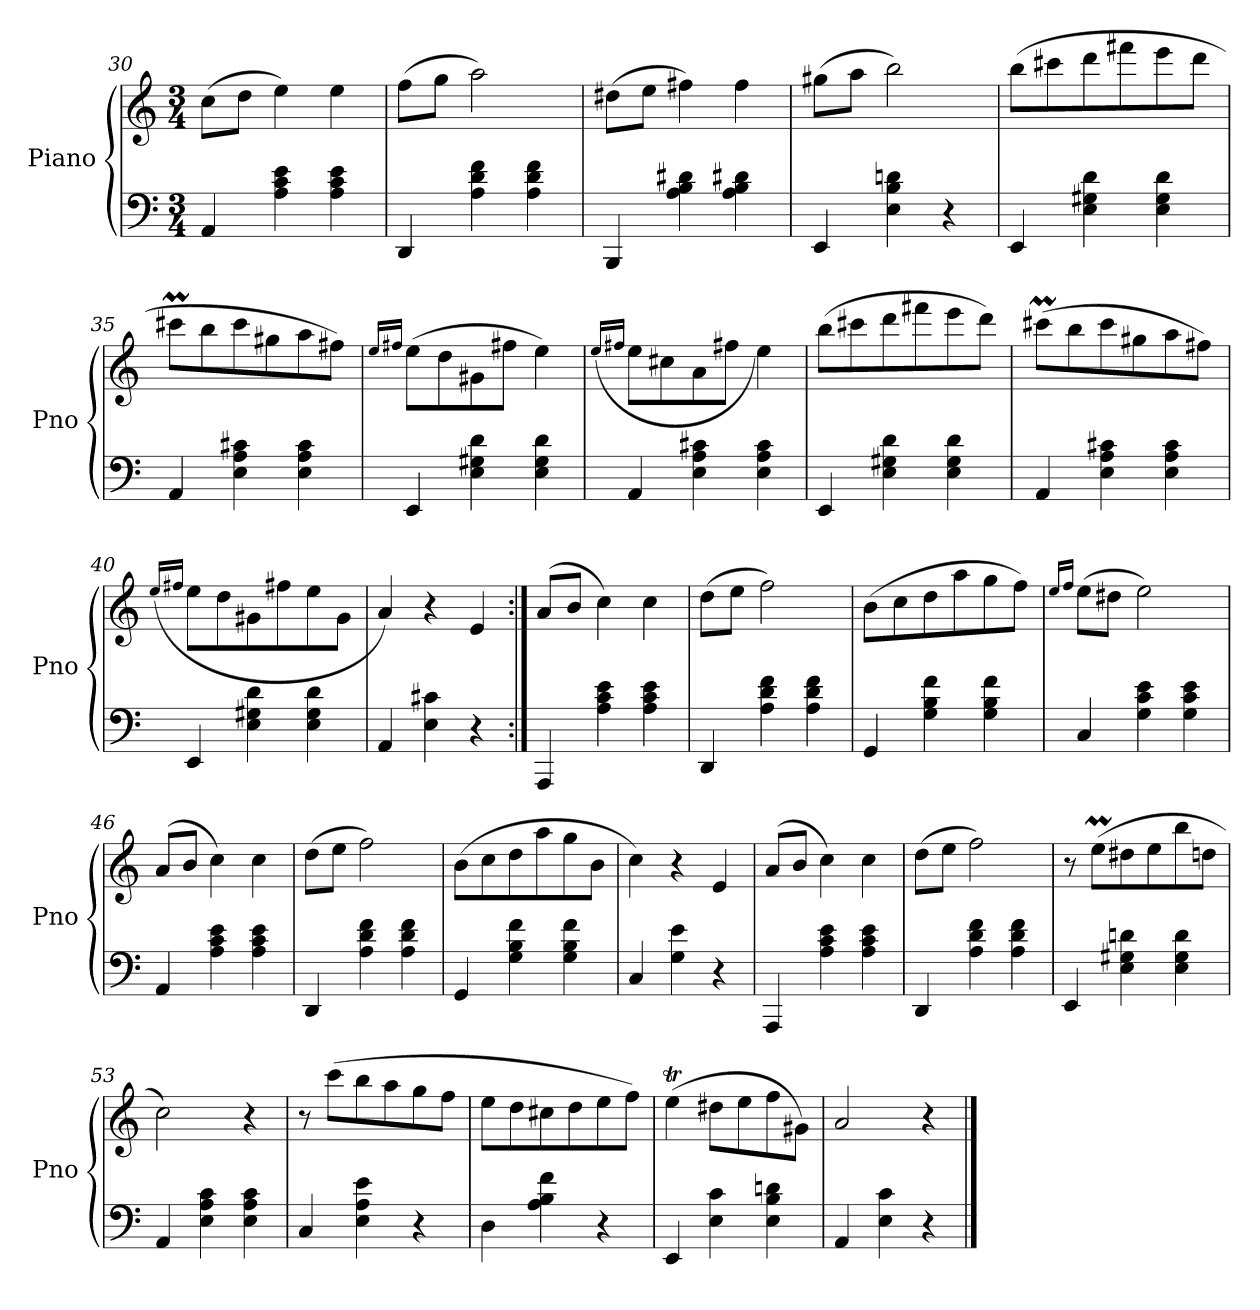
**kern	**kern
*part1	*part1
*staff2	*staff1
*I"Piano	*
*I'Pno	*
*clefF4	*clefG2
*k[]	*k[]
*M3/4	*M3/4
=30	=30
4AA/	(8cc\L
.	8dd\J
4A\ 4c\ 4e\	4ee\)
4A\ 4c\ 4e\	4ee\
=31	=31
4DD/	(8ff\L
.	8gg\J
4A\ 4d\ 4f\	2aa\)
4A\ 4d\ 4f\	.
!!LO:LB:g=z
=32	=32
4BBB/	(8dd#X\L
.	8ee\J
4A\ 4B\ 4d#X\	4ff#X\)
4A\ 4B\ 4d#X\	4ff#\
=33	=33
4EE/	(8gg#X\L
.	8aa\J
4E\ 4B\ 4dn\	2bb\)
4r	.
=34	=34
4EE/	(8bb\L
.	8ccc#X\
4E\ 4G#X\ 4d\	8ddd\
.	8fff#X\
4E\ 4G#\ 4d\	8eee\
.	8ddd\J
=35	=35
4AA/	8ccc#Xm\L
.	8bb\
4E\ 4A\ 4c#X\	8ccc#\
.	8gg#X\
4E\ 4A\ 4c#\	8aa\
.	8ff#X\J)
=36	=36
.	16qee/LL
.	16qff#X/JJ
4EE/	(8ee\L
.	8dd\
4E\ 4G#X\ 4d\	8g#X\
.	8ff#X\J
4E\ 4G#\ 4d\	4ee\)
!!LO:LB:g=z
=37	=37
.	(16qee/LL
.	16qff#X/JJ
4AA/	8ee\L
.	8cc#X\
4E\ 4A\ 4c#X\	8a\
.	8ff#\J
4E\ 4A\ 4c#\	4ee\)
=38	=38
4EE/	(8bb\L
.	8ccc#X\
4E\ 4G#X\ 4d\	8ddd\
.	8fff#X\
4E\ 4G#\ 4d\	8eee\
.	8ddd\J)
=39	=39
4AA/	(8ccc#Xm\L
.	8bb\
4E\ 4A\ 4c#X\	8ccc#\
.	8gg#X\
4E\ 4A\ 4c#\	8aa\
.	8ff#X\J)
=40	=40
.	(16qee/LL
.	16qff#X/JJ
4EE/	8ee\L
.	8dd\
4E\ 4G#X\ 4d\	8g#X\
.	8ff#\
4E\ 4G#\ 4d\	8ee\
.	8g#\J
=41	=41
4AA/	4a/)
4E\ 4c#X\	4r
4r	4e/
=42:|!	=42:|!
4AAA/	(8a/L
.	8b/J
4A\ 4c\ 4e\	4cc\)
4A\ 4c\ 4e\	4cc\
!!LO:LB:g=z
=43	=43
4DD/	(8dd\L
.	8ee\J
4A\ 4d\ 4f\	2ff\)
4A\ 4d\ 4f\	.
=44	=44
4GG/	(8b\L
.	8cc\
4G\ 4B\ 4f\	8dd\
.	8aa\
4G\ 4B\ 4f\	8gg\
.	8ff\J)
=45	=45
.	16qee/LL
.	16qff/JJ
4C/	(8ee\L
.	8dd#X\J
4G\ 4c\ 4e\	2ee\)
4G\ 4c\ 4e\	.
=46	=46
4AA/	(8a/L
.	8b/J
4A\ 4c\ 4e\	4cc\)
4A\ 4c\ 4e\	4cc\
=47	=47
4DD/	(8dd\L
.	8ee\J
4A\ 4d\ 4f\	2ff\)
4A\ 4d\ 4f\	.
!!LO:LB:g=z
=48	=48
4GG/	(8b\L
.	8cc\
4G\ 4B\ 4f\	8dd\
.	8aa\
4G\ 4B\ 4f\	8gg\
.	8b\J
=49	=49
4C/	4cc\)
4G\ 4e\	4r
4r	4e/
=50	=50
4AAA/	(8a/L
.	8b/J
4A\ 4c\ 4e\	4cc\)
4A\ 4c\ 4e\	4cc\
=51	=51
4DD/	(8dd\L
.	8ee\J
4A\ 4d\ 4f\	2ff\)
4A\ 4d\ 4f\	.
=52	=52
4EE/	8r
.	(8eem\L
4E\ 4G#X\ 4dn\	8dd#X\
.	8ee\
4E\ 4G#\ 4d\	8bb\
.	8ddn\J
!!LO:PB:g=z
=53	=53
4AA/	2cc\)
4E\ 4A\ 4c\	.
4E\ 4A\ 4c\	4r
=54	=54
4C/	8r
.	(8ccc\L
4E\ 4A\ 4e\	8bb\
.	8aa\
4r	8gg\
.	8ff\J
=55	=55
4D\	8ee\L
.	8dd\
4A\ 4B\ 4f\	8cc#X\
.	8dd\
4r	8ee\
.	8ff\J)
=56	=56
4EE/	(4eet\
4E\ 4c\	8dd#X\L
.	8ee\
4E\ 4B\ 4dn\	8ff\
.	8g#X\J)
=57	=57
4AA/	2a/
4E\ 4c\	.
4r	4r
==	==
*-	*-
